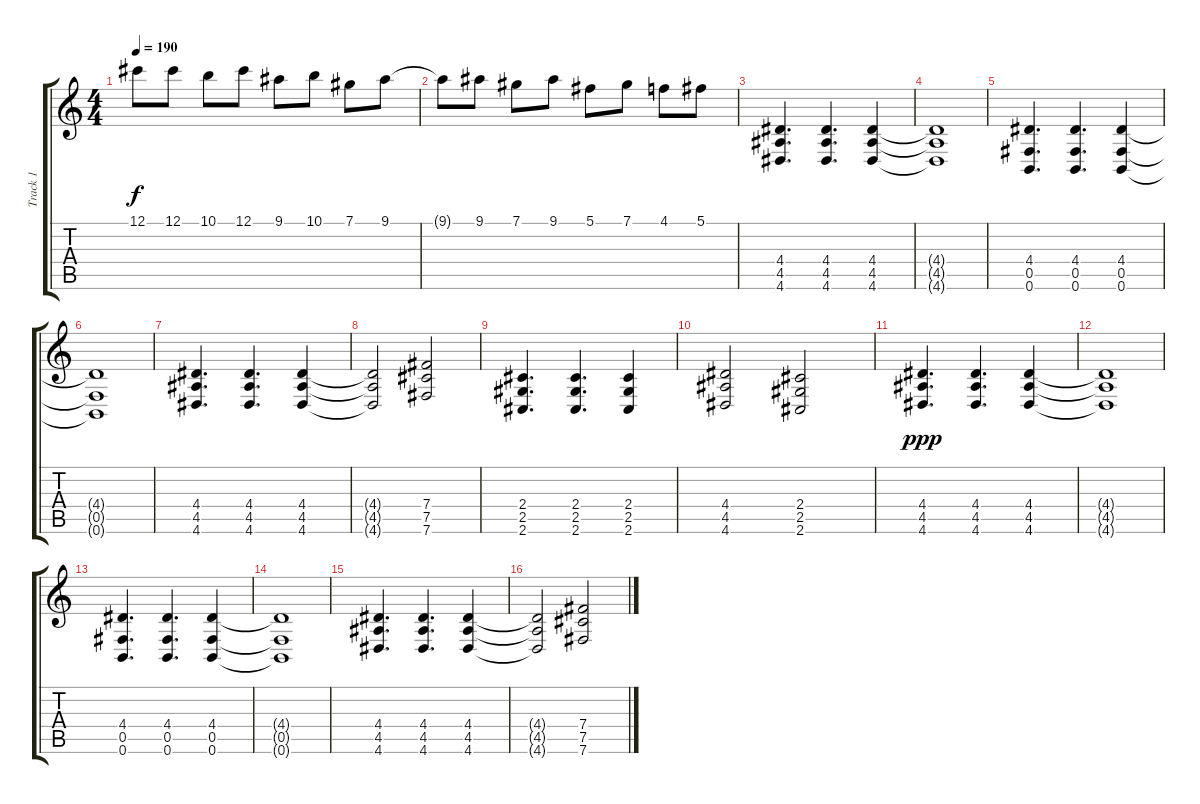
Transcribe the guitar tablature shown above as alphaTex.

\track ("Track 1" "Track 1") {instrument distortionguitar}
\staff {score tabs}
\tuning (Db4 Ab3 E3 B2 Gb2 B1) {hide}
\ts (4 4)
\tempo 190
\clef g2
\ks c
12.1{t}.8{dy f} 12.1.8 10.1.8 12.1.8 9.1.8 10.1.8 7.1.8 9.1.8 |
9.1{t}.8 9.1.8 7.1.8 9.1.8 5.1.8 7.1.8 4.1.8 5.1.8 |
(4.4 4.5 4.6).4{d} (4.4 4.5 4.6).4{d} (4.4 4.5 4.6).4 |
(4.4{t} 4.5{t} 4.6{t}).1 |
(4.4 0.5 0.6).4{d} (4.4 0.5 0.6).4{d} (4.4 0.5 0.6).4 |
(4.4{t} 0.5{t} 0.6{t}).1 |
(4.4 4.5 4.6).4{d} (4.4 4.5 4.6).4{d} (4.4 4.5 4.6).4 |
(4.4{t} 4.5{t} 4.6{t}).2 (7.4 7.5 7.6).2 |
(2.4 2.5 2.6).4{d} (2.4 2.5 2.6).4{d} (2.4 2.5 2.6).4 |
(4.4 4.5 4.6).2 (2.4 2.5 2.6).2 |
(4.4 4.5 4.6).4{d dy ppp} (4.4 4.5 4.6).4{d} (4.4 4.5 4.6).4 |
(4.4{t} 4.5{t} 4.6{t}).1 |
(4.4 0.5 0.6).4{d} (4.4 0.5 0.6).4{d} (4.4 0.5 0.6).4 |
(4.4{t} 0.5{t} 0.6{t}).1 |
(4.4 4.5 4.6).4{d} (4.4 4.5 4.6).4{d} (4.4 4.5 4.6).4 |
(4.4{t} 4.5{t} 4.6{t}).2 (7.4 7.5 7.6).2
